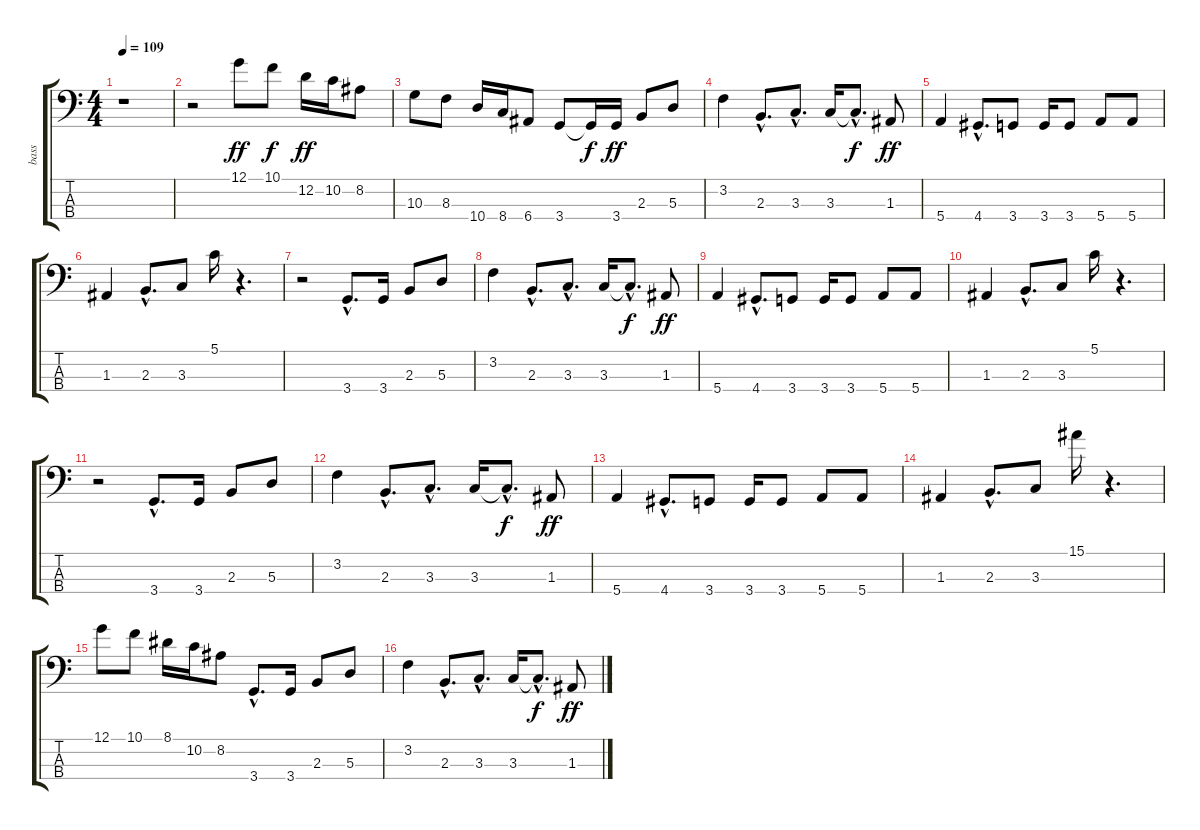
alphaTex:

\track ("bass" "bass") {instrument slapbass2}
\staff {score tabs}
\tuning (G2 D2 A1 E1) {hide}
\ts (4 4)
\tempo 109
\clef f4
\ks c
r.1{dy ff instrument slapbass2} |
r.2 12.1.8 10.1.8{dy f} 12.2.16{dy ff} 10.2.16 8.2.8 |
10.3.8 8.3.8 10.4.16 8.4.16 6.4.8 3.4.8 3.4{t}.16{dy f} 3.4.16{dy ff} 2.3.8 5.3.8 |
3.2.4 2.3{hac}.8{d} 3.3{hac}.8{d} 3.3.16 3.3{hac t}.8{d dy f} 1.3.8{dy ff} |
5.4.4 4.4{hac}.8{d} 3.4.8 3.4.16 3.4.8 5.4.8 5.4.8 |
1.3.4 2.3{hac}.8{d} 3.3.8 5.1.16 r.4{d} |
r.2 3.4{hac}.8{d} 3.4.16 2.3.8 5.3.8 |
3.2.4 2.3{hac}.8{d} 3.3{hac}.8{d} 3.3.16 3.3{hac t}.8{d dy f} 1.3.8{dy ff} |
5.4.4 4.4{hac}.8{d} 3.4.8 3.4.16 3.4.8 5.4.8 5.4.8 |
1.3.4 2.3{hac}.8{d} 3.3.8 5.1.16 r.4{d} |
r.2 3.4{hac}.8{d} 3.4.16 2.3.8 5.3.8 |
3.2.4 2.3{hac}.8{d} 3.3{hac}.8{d} 3.3.16 3.3{hac t}.8{d dy f} 1.3.8{dy ff} |
5.4.4 4.4{hac}.8{d} 3.4.8 3.4.16 3.4.8 5.4.8 5.4.8 |
1.3.4 2.3{hac}.8{d} 3.3.8 15.1.16 r.4{d} |
12.1.8 10.1.8 8.1.16 10.2.16 8.2.8 3.4{hac}.8{d} 3.4.16 2.3.8 5.3.8 |
3.2.4 2.3{hac}.8{d} 3.3{hac}.8{d} 3.3.16 3.3{hac t}.8{d dy f} 1.3.8{dy ff}
